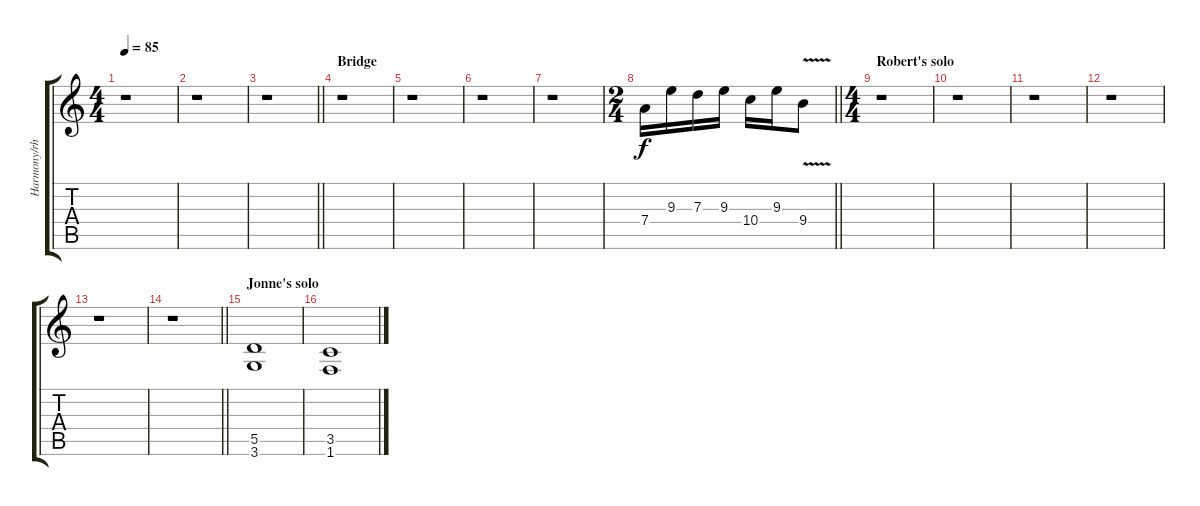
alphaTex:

\track ("Harmony/rhythm gtr" "Harmony/rh") {instrument distortionguitar}
\staff {score tabs}
\tuning (E4 B3 G3 D3 A2 E2) {hide}
\ts (4 4)
\tempo 85
\clef g2
\ks c
r.1{dy f} |
r.1 |
\barLineRight lightlight
r.1 |
\section ("" "Bridge")
r.1 |
r.1 |
r.1 |
r.1 |
\ts (2 4)
\barLineRight lightlight
7.4.16{volume 12} 9.3.16 7.3.16 9.3.16 10.4.16 9.3.16 9.4{v}.8 |
\ts (4 4)
\section ("" "Robert's solo")
r.1 |
r.1 |
r.1 |
r.1 |
r.1 |
\barLineRight lightlight
r.1 |
\section ("" "Jonne's solo")
(5.5 3.6).1{volume 12} |
(3.5 1.6).1
